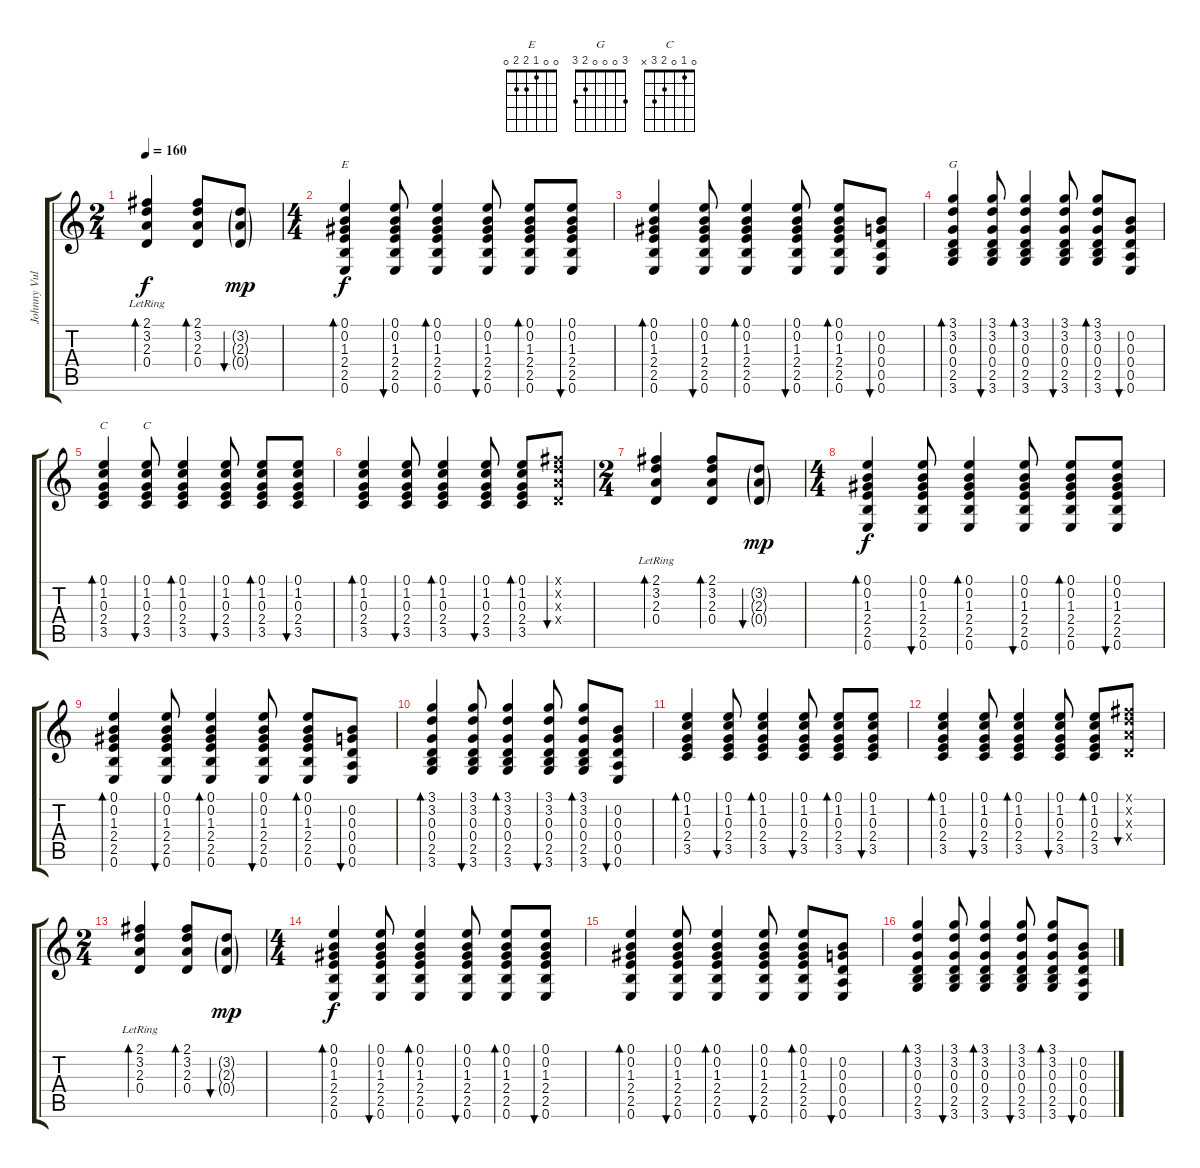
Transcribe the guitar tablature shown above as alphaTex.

\track ("Johnny Vulture (Steel Guitar)" "Johnny Vul") {instrument acousticguitarsteel}
\staff {score tabs}
\tuning (E4 B3 G3 D3 A2 E2) {hide}
\chord ("E" 0 0 1 2 2 0)
\chord ("G" 3 0 0 0 2 3)
\chord ("C" x 1 0 2 3 x)
\chord ("C" 0 1 0 2 3 x)
\ts (2 4)
\tempo 160
\clef g2
\ks c
(2.1{lr} 3.2{lr} 2.3{lr} 0.4{lr}).4{bd 60 dy f} (2.1 3.2 2.3 0.4).8{bd 60} (3.2{g} 2.3{g} 0.4{g}).8{bu 60 dy mp} |
\ts (4 4)
(0.1 0.2 1.3 2.4 2.5 0.6).4{bd 60 ch "E" dy f} (0.1 0.2 1.3 2.4 2.5 0.6).8{bu 30} (0.1 0.2 1.3 2.4 2.5 0.6).4{bd 30} (0.1 0.2 1.3 2.4 2.5 0.6).8{bu 30} (0.1 0.2 1.3 2.4 2.5 0.6).8{bd 60} (0.1 0.2 1.3 2.4 2.5 0.6).8{bu 60} |
(0.1 0.2 1.3 2.4 2.5 0.6).4{bd 60} (0.1 0.2 1.3 2.4 2.5 0.6).8{bu 60} (0.1 0.2 1.3 2.4 2.5 0.6).4{bd 60} (0.1 0.2 1.3 2.4 2.5 0.6).8{bu 60} (0.1 0.2 1.3 2.4 2.5 0.6).8{bd 60} (0.2 0.3 0.4 0.5 0.6).8{bu 60} |
(3.1 3.2 0.3 0.4 2.5 3.6).4{bd 60 ch "G"} (3.1 3.2 0.3 0.4 2.5 3.6).8{bu 60} (3.1 3.2 0.3 0.4 2.5 3.6).4{bd 60} (3.1 3.2 0.3 0.4 2.5 3.6).8{bu 60} (3.1 3.2 0.3 0.4 2.5 3.6).8{bd 60} (0.2 0.3 0.4 0.5 0.6).8{bu 60} |
(0.1 1.2 0.3 2.4 3.5).4{bd 60 ch "C"} (0.1 1.2 0.3 2.4 3.5).8{bu 60 ch "C"} (0.1 1.2 0.3 2.4 3.5).4{bd 60} (0.1 1.2 0.3 2.4 3.5).8{bu 60} (0.1 1.2 0.3 2.4 3.5).8{bd 60} (0.1 1.2 0.3 2.4 3.5).8{bu 60} |
(0.1 1.2 0.3 2.4 3.5).4{bd 60} (0.1 1.2 0.3 2.4 3.5).8{bu 60} (0.1 1.2 0.3 2.4 3.5).4{bd 60} (0.1 1.2 0.3 2.4 3.5).8{bu 60} (0.1 1.2 0.3 2.4 3.5).8{bd 30} (2.1{x} 3.2{x} 2.3{x} 0.4{x}).8{bu 60} |
\ts (2 4)
(2.1{lr} 3.2{lr} 2.3{lr} 0.4{lr}).4{bd 60} (2.1 3.2 2.3 0.4).8{bd 60} (3.2{g} 2.3{g} 0.4{g}).8{bu 60 dy mp} |
\ts (4 4)
(0.1 0.2 1.3 2.4 2.5 0.6).4{bd 60 dy f} (0.1 0.2 1.3 2.4 2.5 0.6).8{bu 30} (0.1 0.2 1.3 2.4 2.5 0.6).4{bd 30} (0.1 0.2 1.3 2.4 2.5 0.6).8{bu 30} (0.1 0.2 1.3 2.4 2.5 0.6).8{bd 60} (0.1 0.2 1.3 2.4 2.5 0.6).8{bu 60} |
(0.1 0.2 1.3 2.4 2.5 0.6).4{bd 60} (0.1 0.2 1.3 2.4 2.5 0.6).8{bu 60} (0.1 0.2 1.3 2.4 2.5 0.6).4{bd 60} (0.1 0.2 1.3 2.4 2.5 0.6).8{bu 60} (0.1 0.2 1.3 2.4 2.5 0.6).8{bd 60} (0.2 0.3 0.4 0.5 0.6).8{bu 60} |
(3.1 3.2 0.3 0.4 2.5 3.6).4{bd 60} (3.1 3.2 0.3 0.4 2.5 3.6).8{bu 60} (3.1 3.2 0.3 0.4 2.5 3.6).4{bd 60} (3.1 3.2 0.3 0.4 2.5 3.6).8{bu 60} (3.1 3.2 0.3 0.4 2.5 3.6).8{bd 60} (0.2 0.3 0.4 0.5 0.6).8{bu 60} |
(0.1 1.2 0.3 2.4 3.5).4{bd 60} (0.1 1.2 0.3 2.4 3.5).8{bu 60} (0.1 1.2 0.3 2.4 3.5).4{bd 60} (0.1 1.2 0.3 2.4 3.5).8{bu 60} (0.1 1.2 0.3 2.4 3.5).8{bd 60} (0.1 1.2 0.3 2.4 3.5).8{bu 60} |
(0.1 1.2 0.3 2.4 3.5).4{bd 60} (0.1 1.2 0.3 2.4 3.5).8{bu 60} (0.1 1.2 0.3 2.4 3.5).4{bd 60} (0.1 1.2 0.3 2.4 3.5).8{bu 60} (0.1 1.2 0.3 2.4 3.5).8{bd 30} (2.1{x} 3.2{x} 2.3{x} 0.4{x}).8{bu 60} |
\ts (2 4)
(2.1{lr} 3.2{lr} 2.3{lr} 0.4{lr}).4{bd 60} (2.1 3.2 2.3 0.4).8{bd 60} (3.2{g} 2.3{g} 0.4{g}).8{bu 60 dy mp} |
\ts (4 4)
(0.1 0.2 1.3 2.4 2.5 0.6).4{bd 60 dy f} (0.1 0.2 1.3 2.4 2.5 0.6).8{bu 30} (0.1 0.2 1.3 2.4 2.5 0.6).4{bd 30} (0.1 0.2 1.3 2.4 2.5 0.6).8{bu 30} (0.1 0.2 1.3 2.4 2.5 0.6).8{bd 60} (0.1 0.2 1.3 2.4 2.5 0.6).8{bu 60} |
(0.1 0.2 1.3 2.4 2.5 0.6).4{bd 60} (0.1 0.2 1.3 2.4 2.5 0.6).8{bu 60} (0.1 0.2 1.3 2.4 2.5 0.6).4{bd 60} (0.1 0.2 1.3 2.4 2.5 0.6).8{bu 60} (0.1 0.2 1.3 2.4 2.5 0.6).8{bd 60} (0.2 0.3 0.4 0.5 0.6).8{bu 60} |
(3.1 3.2 0.3 0.4 2.5 3.6).4{bd 60} (3.1 3.2 0.3 0.4 2.5 3.6).8{bu 60} (3.1 3.2 0.3 0.4 2.5 3.6).4{bd 60} (3.1 3.2 0.3 0.4 2.5 3.6).8{bu 60} (3.1 3.2 0.3 0.4 2.5 3.6).8{bd 60} (0.2 0.3 0.4 0.5 0.6).8{bu 60}
